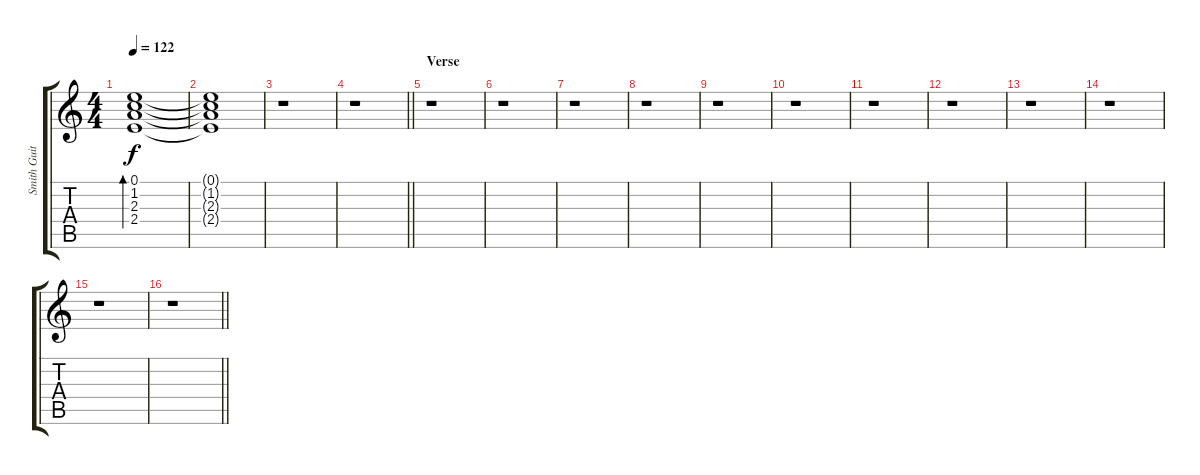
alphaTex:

\track ("Smith Guitar" "Smith Guit") {instrument electricguitarclean}
\staff {score tabs}
\tuning (E4 B3 G3 D3 A2 E2) {hide}
\ts (4 4)
\tempo 122
\clef g2
\ks c
(0.1 1.2 2.3 2.4).1{bd 60 dy f} |
(0.1{t} 1.2{t} 2.3{t} 2.4{t}).1 |
r.1 |
\barLineRight lightlight
r.1 |
\section ("" "Verse")
r.1 |
r.1 |
r.1 |
r.1 |
r.1 |
r.1 |
r.1 |
r.1 |
r.1 |
r.1 |
r.1 |
\barLineRight lightlight
r.1
